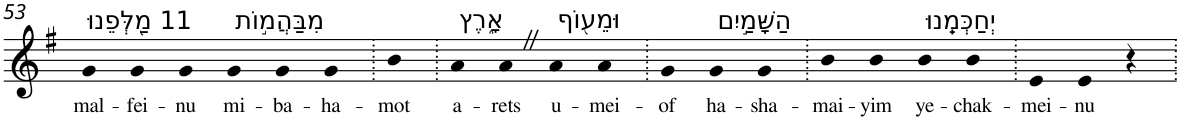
**kern	**text
*part1	*part1
*staff1	*staff1
*I"Piano	*
*I'Pno	*
!!LO:PB:g=z
*clefG2	*
*k[f#]	*
*G:	*
=53	=53
!LO:TX:a:t=11 מַ֭לְּפֵנוּ	!
!	!LO:LY:b
4g	mal-
!	!LO:LY:b
4g	-fei-
!	!LO:LY:b
4g	-nu
!LO:TX:a:t=מִבַּהֲמ֣וֹת	!
!	!LO:LY:b
4g	mi-
!	!LO:LY:b
4g	-ba-
!	!LO:LY:b
4g	-ha-
=54.	=54.
!	!LO:LY:b
4b	-mot
=55.	=55.
!LO:TX:a:t=אָ֑רֶץ	!
!	!LO:LY:b
4a	a-
!	!LO:LY:b
4aZ	-rets
!LO:TX:a:t=וּמֵע֖וֹף	!
!	!LO:LY:b
4a	u-
!	!LO:LY:b
4a	-mei-
=56.	=56.
!	!LO:LY:b
4g	-of
!LO:TX:a:t=הַשָּׁמַ֣יִם	!
!	!LO:LY:b
4g	ha-
!	!LO:LY:b
4g	-sha-
=57.	=57.
!	!LO:LY:b
4b	-mai-
!	!LO:LY:b
4b	-yim
!LO:TX:a:t=יְחַכְּמֵֽנוּ	!
!	!LO:LY:b
4b	ye-
!	!LO:LY:b
4b	-chak-
=58.	=58.
!	!LO:LY:b
4e	-mei-
!	!LO:LY:b
4e	-nu
4r	.
=.	=.
*-	*-
